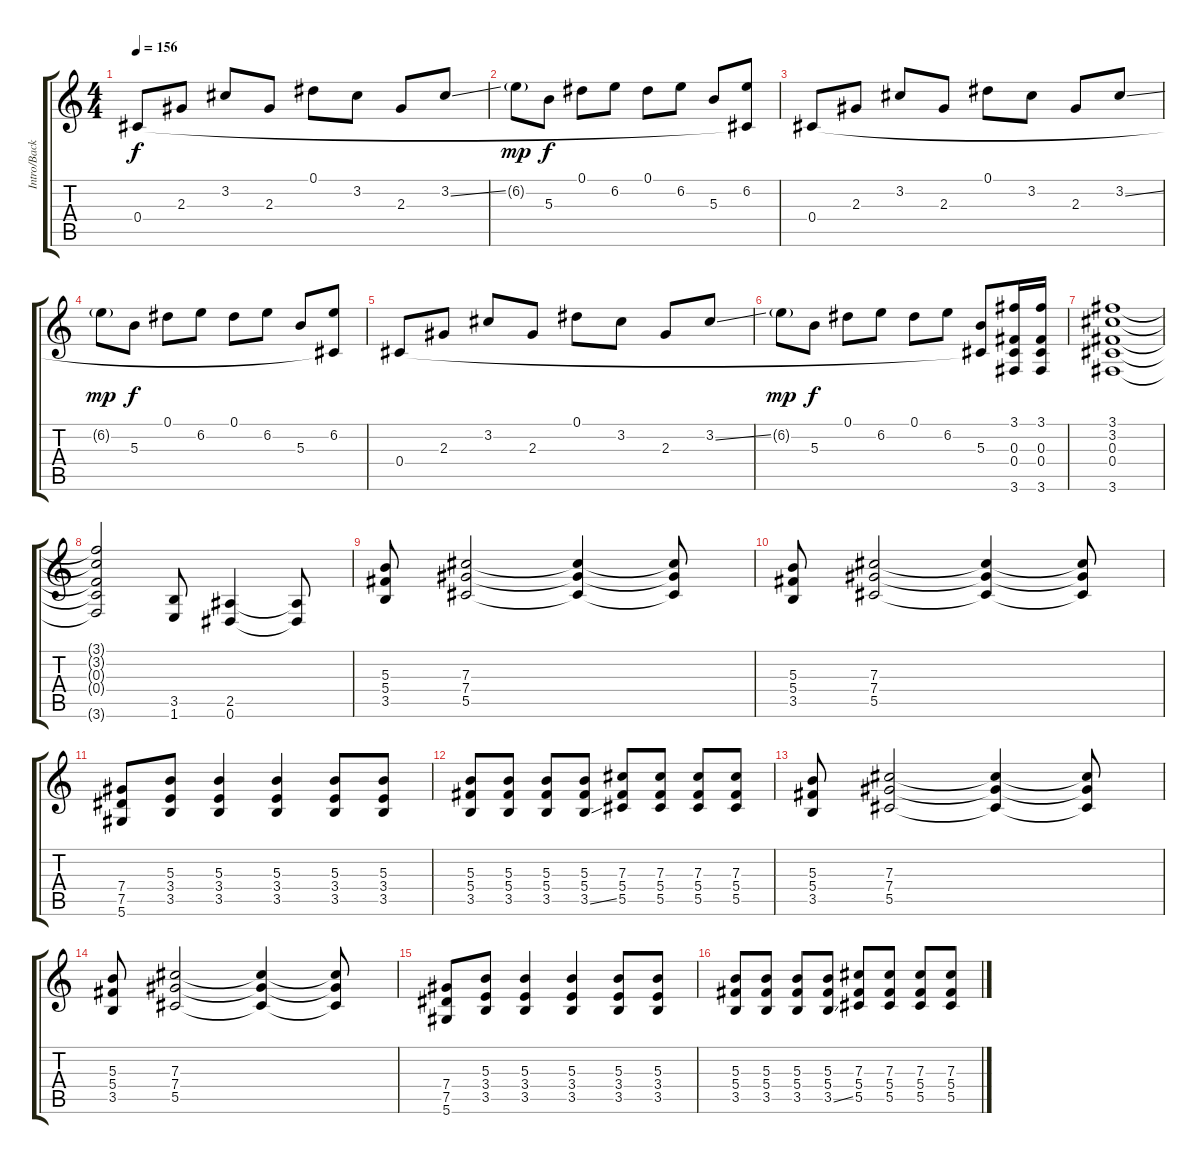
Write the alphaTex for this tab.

\track ("Intro/Background" "Intro/Back") {instrument electricguitarclean}
\staff {score tabs}
\tuning (Eb4 Bb3 Gb3 Db3 Ab2 Eb2) {hide}
\ts (4 4)
\tempo 156
\clef g2
\ks c
0.4.8{dy f instrument electricguitarclean} 2.3.8 3.2.8 2.3.8 0.1.8 3.2.8 2.3.8 3.2{ss}.8 |
6.2{g}.8{dy mp} 5.3.8{dy f} 0.1.8 6.2.8 0.1.8 6.2.8 5.3.8 (6.2 0.4{t}).8 |
0.4.8 2.3.8 3.2.8 2.3.8 0.1.8 3.2.8 2.3.8 3.2{ss}.8 |
6.2{g}.8{dy mp} 5.3.8{dy f} 0.1.8 6.2.8 0.1.8 6.2.8 5.3.8 (6.2 0.4{t}).8 |
0.4.8 2.3.8 3.2.8 2.3.8 0.1.8 3.2.8 2.3.8 3.2{ss}.8 |
6.2{g}.8{dy mp} 5.3.8{dy f} 0.1.8 6.2.8 0.1.8 6.2.8 (5.3 0.4{t}).8 (3.1 0.3 0.4 3.6).16 (3.1 0.3 0.4 3.6).16 |
(3.1 3.2 0.3 0.4 3.6).1 |
(3.1{t} 3.2{t} 0.3{t} 0.4{t} 3.6{t}).2 (3.5 1.6).8 (2.5 0.6).4 (2.5{t} 0.6{t}).8 |
(5.3 5.4 3.5).8 (7.3 7.4 5.5).2 (7.3{t} 7.4{t} 5.5{t}).4 (7.3{t} 7.4{t} 5.5{t}).8 |
(5.3 5.4 3.5).8 (7.3 7.4 5.5).2 (7.3{t} 7.4{t} 5.5{t}).4 (7.3{t} 7.4{t} 5.5{t}).8 |
(7.4 7.5 5.6).8 (5.3 3.4 3.5).8 (5.3 3.4 3.5).4 (5.3 3.4 3.5).4 (5.3 3.4 3.5).8 (5.3 3.4 3.5).8 |
(5.3 5.4 3.5).8 (5.3 5.4 3.5).8 (5.3 5.4 3.5).8 (5.3 5.4 3.5{ss}).8 (7.3 5.4 5.5).8 (7.3 5.4 5.5).8 (7.3 5.4 5.5).8 (7.3 5.4 5.5).8 |
(5.3 5.4 3.5).8 (7.3 7.4 5.5).2 (7.3{t} 7.4{t} 5.5{t}).4 (7.3{t} 7.4{t} 5.5{t}).8 |
(5.3 5.4 3.5).8 (7.3 7.4 5.5).2 (7.3{t} 7.4{t} 5.5{t}).4 (7.3{t} 7.4{t} 5.5{t}).8 |
(7.4 7.5 5.6).8 (5.3 3.4 3.5).8 (5.3 3.4 3.5).4 (5.3 3.4 3.5).4 (5.3 3.4 3.5).8 (5.3 3.4 3.5).8 |
(5.3 5.4 3.5).8 (5.3 5.4 3.5).8 (5.3 5.4 3.5).8 (5.3 5.4 3.5{ss}).8 (7.3 5.4 5.5).8 (7.3 5.4 5.5).8 (7.3 5.4 5.5).8 (7.3 5.4 5.5).8
